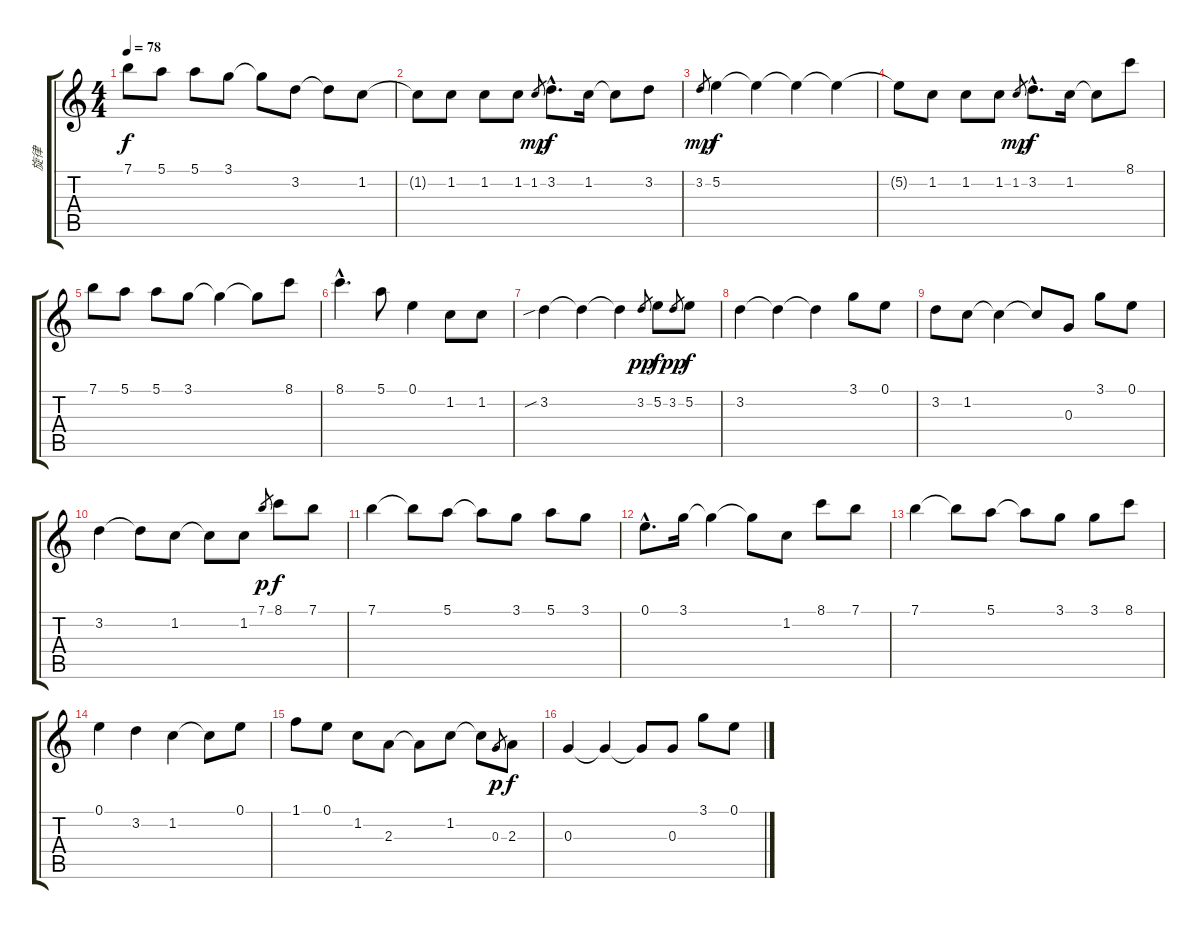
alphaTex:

\track ("旋律" "旋律") {instrument acousticguitarnylon}
\staff {score tabs}
\tuning (E4 B3 G3 D3 A2 E2) {hide}
\ts (4 4)
\tempo 78
\clef g2
\ks c
7.1.8{dy f} 5.1.8 5.1.8 3.1.8 3.1{t}.8 3.2.8 3.2{t}.8 1.2.8 |
1.2{t}.8 1.2.8 1.2.8 1.2.8 1.2.8{gr dy mp} 3.2{hac}.8{d dy f} 1.2.16 1.2{t}.8 3.2.8 |
3.2.8{gr dy mp} 5.2.4{dy f} 5.2{t}.4 5.2{t}.4 5.2{t}.4 |
5.2{t}.8 1.2.8 1.2.8 1.2.8 1.2.8{gr dy mp} 3.2{hac}.8{d dy f} 1.2.16 1.2{t}.8 8.1.8 |
7.1.8 5.1.8 5.1.8 3.1.8 3.1{t}.4 3.1{t}.8 8.1.8 |
8.1{hac}.4{d} 5.1.8 0.1.4 1.2.8 1.2.8 |
3.2{sib}.4 3.2{t}.4 3.2{t}.4 3.2.8{gr dy pp} 5.2.8{dy f} 3.2.8{gr dy pp} 5.2.8{dy f} |
3.2.4 3.2{t}.4 3.2{t}.4 3.1.8 0.1.8 |
3.2.8 1.2.8 1.2{t}.4 1.2{t}.8 0.3.8 3.1.8 0.1.8 |
3.2.4 3.2{t}.8 1.2.8 1.2{t}.8 1.2.8 7.1.8{gr dy p} 8.1.8{dy f} 7.1.8 |
7.1.4 7.1{t}.8 5.1.8 5.1{t}.8 3.1.8 5.1.8 3.1.8 |
0.1{hac}.8{d} 3.1.16 3.1{t}.4 3.1{t}.8 1.2.8 8.1.8 7.1.8 |
7.1.4 7.1{t}.8 5.1.8 5.1{t}.8 3.1.8 3.1.8 8.1.8 |
0.1.4 3.2.4 1.2.4 1.2{t}.8 0.1.8 |
1.1.8 0.1.8 1.2.8 2.3.8 2.3{t}.8 1.2.8 1.2{t}.8 0.3.8{gr dy p} 2.3.8{dy f} |
0.3.4 0.3{t}.4 0.3{t}.8 0.3.8 3.1.8 0.1.8
